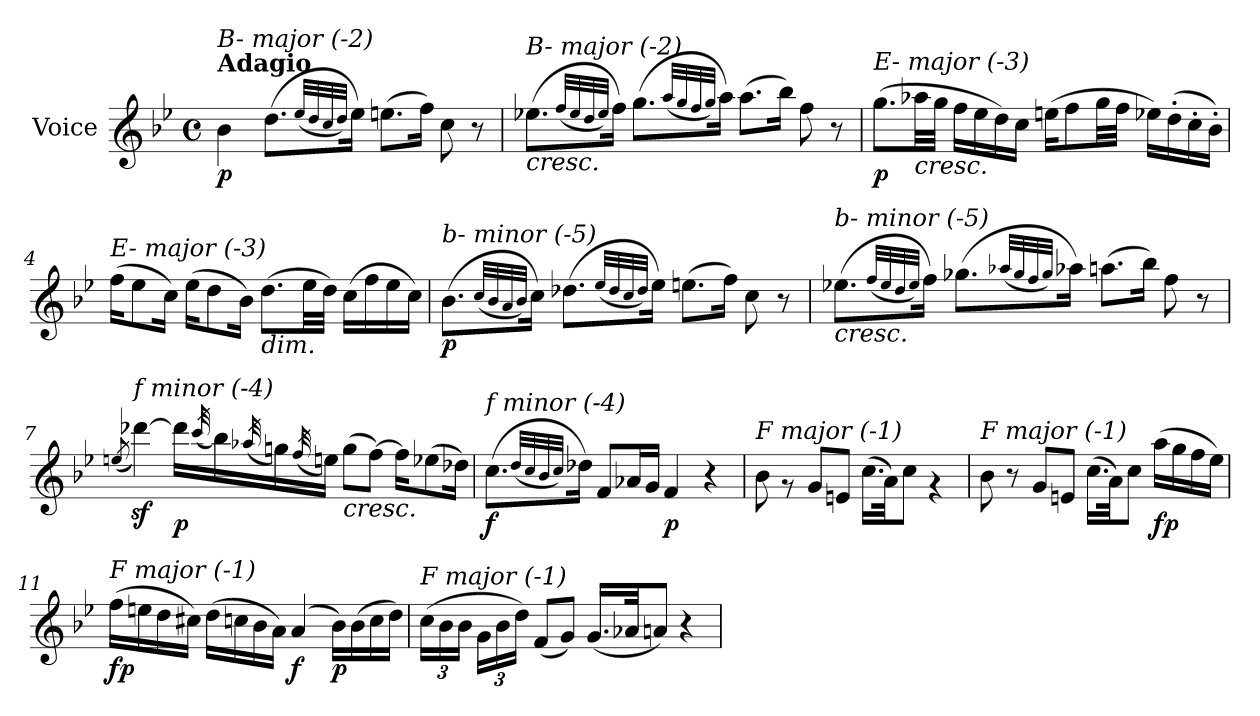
**kern	**dynam
*part1	*part1
*staff1	*staff1
*I"Voice	*
*I'V	*
*clefG2	*
*k[b-e-]	*
*M4/4	*
*met(c)	*
*MM36	*
=1	=1
!LO:TX:a:B:t=Adagio	!
!LO:TX:i:t=B- major (-2)	!
!	!LO:DY:b
4b-\	p
(>8.dd\L	.
(<32qee-/LLL	.
32qdd/	.
32qcc/	.
32qdd/JJJ)	.
16ee-\Jk)	.
(>8.een\L	.
16ff\Jk)	.
8cc\	.
8r	.
=2	=2
!LO:TX:b:i:t=cresc.	!
!LO:TX:i:t=B- major (-2)	!
(>8.ee-X\L	.
(<32qff/LLL	.
32qee-/	.
32qdd/	.
32qee-/JJJ)	.
16ff\Jk)	.
(>8.gg\L	.
(<32qaa/LLL	.
32qgg/	.
32qff/	.
32qgg/JJJ)	.
16aa\Jk)	.
(>8.aa\L	.
16bb-\Jk)	.
8ff\	.
8r	.
!!LO:LB:g=z
=3	=3
!LO:TX:i:t=E- major (-3)	!
!	!LO:DY:b
(>8.gg\L	p
!LO:TX:b:i:t=cresc.	!
32aa-X\LL	.
32gg\JJJ	.
16ff\LL	.
16ee-\	.
16dd\)	.
16cc\JJ	.
(>16een\KL	.
8ff\	.
32gg\LL	.
32ff\JJJ	.
16ee-X\LL)	.
(>16dd'\	.
16cc'\	.
16b-'\JJ)	.
!!LO:LB:g=z
=4	=4
!LO:TX:i:t=E- major (-3)	!
(>16ff\KL	.
8ee-\	.
16cc\Jk)	.
(>16ee-\KL	.
8dd\	.
16b-\Jk)	.
!LO:TX:b:i:t=dim.	!
(>8.dd\L	.
32ee-\LL	.
32dd\JJJ)	.
(>16cc\LL	.
16ff\	.
16ee-\	.
16cc\JJ)	.
=5	=5
!LO:TX:i:t=b- minor (-5)	!
!	!LO:DY:b
(>8.b-\L	p
(<32qcc/LLL	.
32qb-/	.
32qa/	.
32qb-/JJJ)	.
16cc\Jk)	.
(>8.dd-X\L	.
(<32qee-/LLL	.
32qdd-/	.
32qcc/	.
32qdd-/JJJ)	.
16ee-\Jk)	.
(>8.een\L	.
16ff\Jk)	.
8cc\	.
8r	.
!!LO:LB:g=z
=6	=6
!LO:TX:b:i:t=cresc.	!
!LO:TX:i:t=b- minor (-5)	!
(>8.ee-X\L	.
(<32qff/LLL	.
32qee-/	.
32qdd/	.
32qee-/JJJ)	.
16ff\Jk)	.
(>8.gg-X\L	.
(<32qaa-X/LLL	.
32qgg-/	.
32qff/	.
32qgg-/JJJ)	.
16aa-X\Jk)	.
(>8.aan\L	.
16bb-\Jk)	.
8ff\	.
8r	.
!!LO:LB:g=z
=7	=7
(<8qeen/	.
!LO:TX:i:t=f minor (-4)	!
[4ddd-Xz<\)	.
!	!LO:DY:b
16ddd-\LL]	p
(<32qccc/	.
16bb-\)	.
(<32qaa-X/	.
16ggn\)	.
(<32qff/	.
16een\JJ)	.
!LO:TX:b:i:t=cresc.	!
(>8gg\L	.
[8ff\J)	.
16ff\KL]	.
(>8ee-X\	.
16dd-X\Jk)	.
=8	=8
!LO:TX:i:t=f minor (-4)	!
!	!LO:DY:b
(>8.cc\L	f
(<32qdd/LLL	.
32qcc/	.
32qb-/	.
32qcc/JJJ)	.
16dd-X\Jk)	.
8f/L	.
16a-X/L	.
16g/JJ	.
!	!LO:DY:b
4f/	p
4r	.
!!LO:LB:g=z
=9	=9
!LO:TX:i:t=F major (-1)	!
8b-\	.
8rg	.
8g/L	.
8en/J	.
(>16.cc\LL	.
32a\JK)	.
8cc\J	.
4rg	.
=10	=10
!LO:TX:i:t=F major (-1)	!
8b-\	.
8r	.
8g/L	.
8en/J	.
(>16.cc\LL	.
32a\JK)	.
8cc\J	.
!	!LO:DY:b
(>16aa\LL	fp
16gg\	.
16ff\	.
16ee-\JJ)	.
=11	=11
!LO:TX:i:t=F major (-1)	!
!	!LO:DY:b
(>16ff\LL	fp
16een\	.
16dd\	.
16cc#Xi\JJ)	.
(>16dd\LL	.
16ccn\	.
16b-\	.
16a\JJ)	.
!	!LO:DY:b
(>4a/	f
!	!LO:DY:b
16b-\LL)	p
(>16b-\	.
16cc\	.
16dd\JJ)	.
!!LO:LB:g=z
=12	=12
*Xbrackettup	*
!LO:TX:i:t=F major (-1)	!
(>24cc\LL	.
24b-\	.
24b-\JJ	.
24g\LL	.
24b-\	.
24dd\JJ)	.
(<8f/L	.
8g/J)	.
(<16.g/LL	.
32a-Xj/JK	.
8a/J)	.
4r	.
=	=
*-	*-
